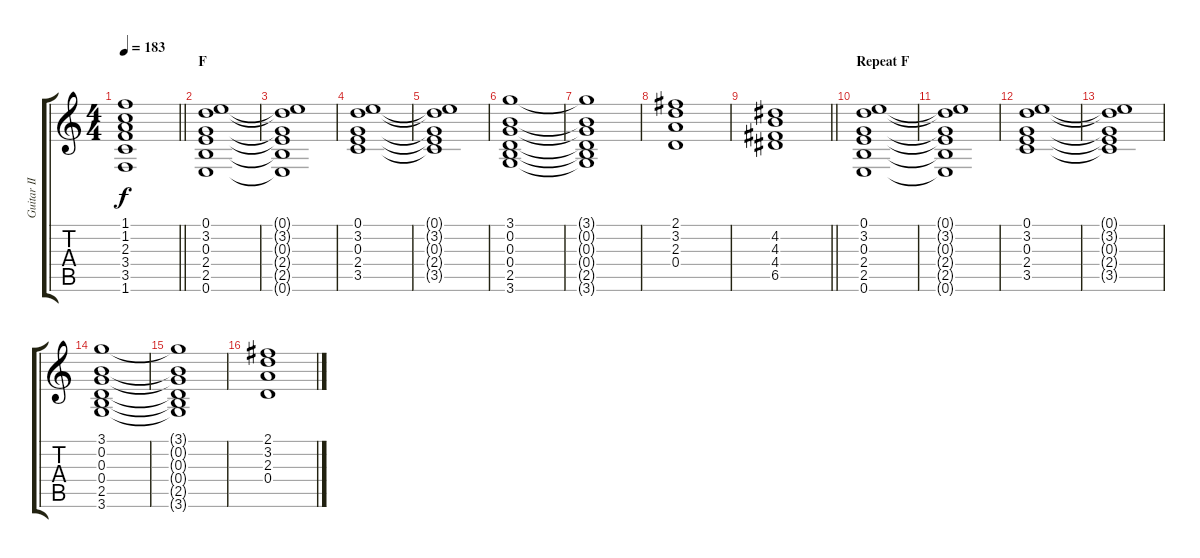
\track ("Guitar II" "Guitar II") {instrument distortionguitar}
\staff {score tabs}
\tuning (E4 B3 G3 D3 A2 E2) {hide}
\ts (4 4)
\tempo 183
\clef g2
\barLineRight lightlight
\ks c
(1.1{t} 1.2{t} 2.3{t} 3.4{t} 3.5{t} 1.6{t}).1{dy f} |
\section ("" "F")
(0.1 3.2 0.3 2.4 2.5 0.6).1 |
(0.1{t} 3.2{t} 0.3{t} 2.4{t} 2.5{t} 0.6{t}).1 |
(0.1 3.2 0.3 2.4 3.5).1 |
(0.1{t} 3.2{t} 0.3{t} 2.4{t} 3.5{t}).1 |
(3.1 0.2 0.3 0.4 2.5 3.6).1 |
(3.1{t} 0.2{t} 0.3{t} 0.4{t} 2.5{t} 3.6{t}).1 |
(2.1 3.2 2.3 0.4).1 |
\barLineRight lightlight
(4.2 4.3 4.4 6.5).1 |
\section ("" "Repeat F")
(0.1 3.2 0.3 2.4 2.5 0.6).1 |
(0.1{t} 3.2{t} 0.3{t} 2.4{t} 2.5{t} 0.6{t}).1 |
(0.1 3.2 0.3 2.4 3.5).1 |
(0.1{t} 3.2{t} 0.3{t} 2.4{t} 3.5{t}).1 |
(3.1 0.2 0.3 0.4 2.5 3.6).1 |
(3.1{t} 0.2{t} 0.3{t} 0.4{t} 2.5{t} 3.6{t}).1 |
(2.1 3.2 2.3 0.4).1
